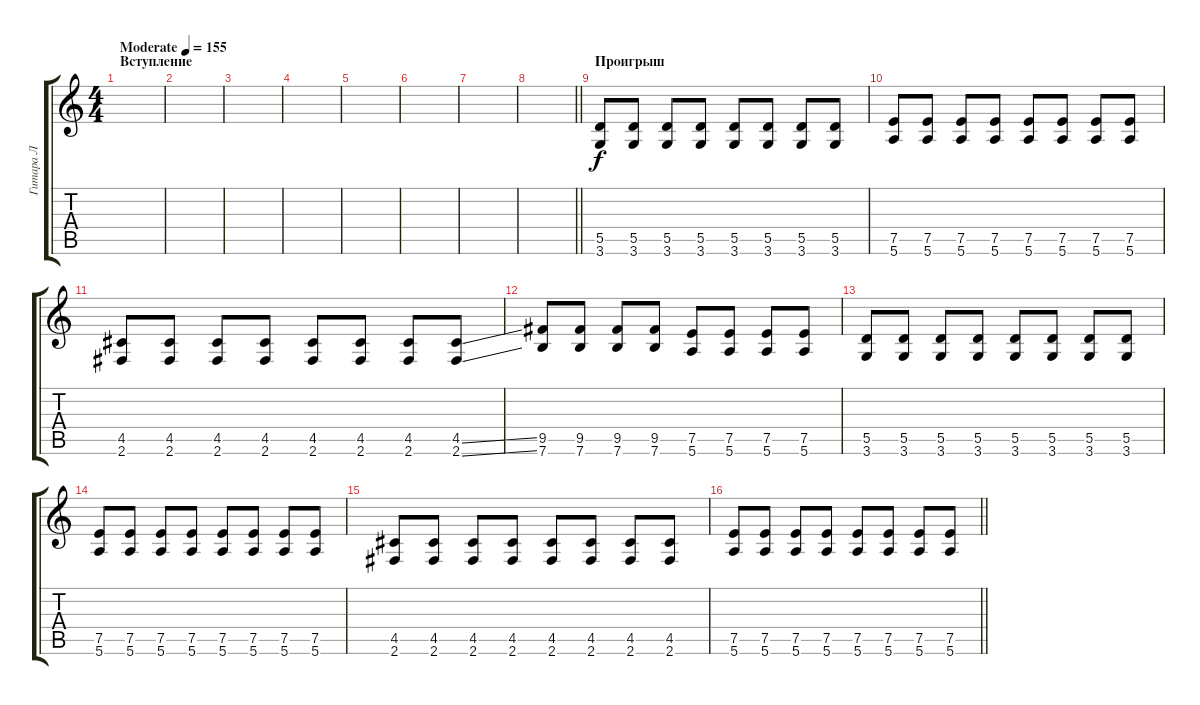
\track ("Гитара Л" "Гитара Л") {instrument distortionguitar}
\staff {score tabs}
\tuning (E4 B3 G3 D3 A2 E2) {hide}
\ts (4 4)
\section ("" "Вступление")
\tempo (155 "Moderate")
\clef g2
\ks c
|
|
|
|
|
|
|
\barLineRight lightlight
|
\section ("" "Проигрыш")
(5.5 3.6).8 (5.5 3.6).8 (5.5 3.6).8 (5.5 3.6).8 (5.5 3.6).8 (5.5 3.6).8 (5.5 3.6).8 (5.5 3.6).8 |
(7.5 5.6).8 (7.5 5.6).8 (7.5 5.6).8 (7.5 5.6).8 (7.5 5.6).8 (7.5 5.6).8 (7.5 5.6).8 (7.5 5.6).8 |
(4.5 2.6).8 (4.5 2.6).8 (4.5 2.6).8 (4.5 2.6).8 (4.5 2.6).8 (4.5 2.6).8 (4.5 2.6).8 (4.5{ss} 2.6{ss}).8 |
(9.5 7.6).8 (9.5 7.6).8 (9.5 7.6).8 (9.5 7.6).8 (7.5 5.6).8 (7.5 5.6).8 (7.5 5.6).8 (7.5 5.6).8 |
(5.5 3.6).8 (5.5 3.6).8 (5.5 3.6).8 (5.5 3.6).8 (5.5 3.6).8 (5.5 3.6).8 (5.5 3.6).8 (5.5 3.6).8 |
(7.5 5.6).8 (7.5 5.6).8 (7.5 5.6).8 (7.5 5.6).8 (7.5 5.6).8 (7.5 5.6).8 (7.5 5.6).8 (7.5 5.6).8 |
(4.5 2.6).8 (4.5 2.6).8 (4.5 2.6).8 (4.5 2.6).8 (4.5 2.6).8 (4.5 2.6).8 (4.5 2.6).8 (4.5 2.6).8 |
\barLineRight lightlight
(7.5 5.6).8 (7.5 5.6).8 (7.5 5.6).8 (7.5 5.6).8 (7.5 5.6).8 (7.5 5.6).8 (7.5 5.6).8 (7.5 5.6).8
